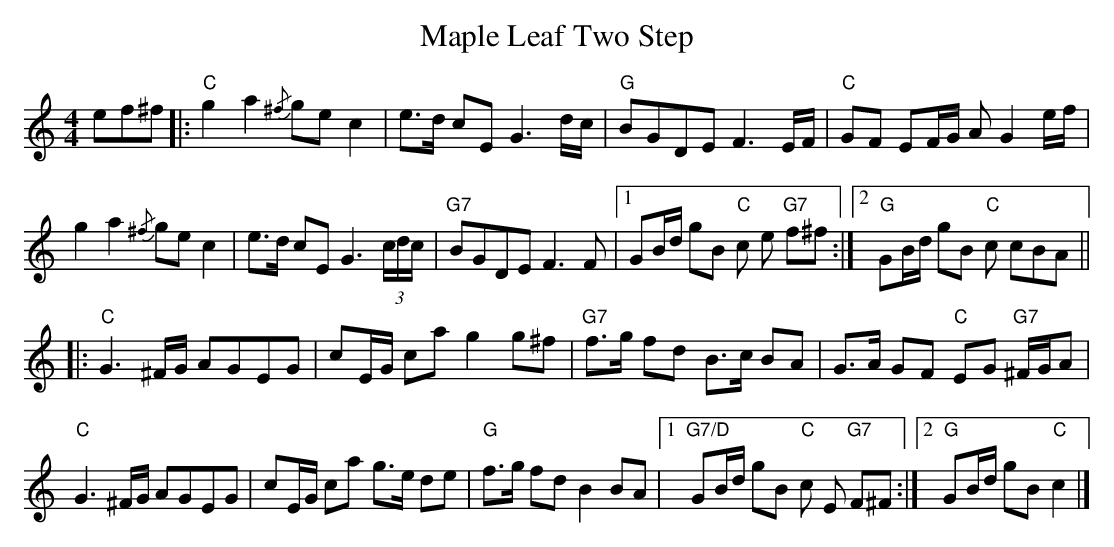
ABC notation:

X:1
T:Maple Leaf Two Step
L:1/4
M:4/4
K:C
V:1
e/f/^f/ |: "C" g a{/^f} g/e/ c | e/>d/ c/E/ G3/2 d/4c/4 | "G" B/G/D/E/ F3/2 E/4F/4 |  "C" G/F/ E/F/4G/4 A/ G e/4f/4 |
g a{/^f} g/e/ c | e/>d/ c/E/ G3/2 (3c/4d/4c/4 | "G7" B/G/D/E/ F3/2 F/ |1  G/B/4d/4 g/B/ "C" c/ e/ "G7"f/^f/ :|2 "G" G/B/4d/4 g/B/ "C" c/ c/B/A/ ||
|:"C" G3/2 ^F/4G/4 A/G/E/G/ | c/E/4G/4 c/a/ g g/^f/ |  "G7" f/>g/ f/d/ B/>c/ B/A/ | G/>A/ G/F/ "C" E/G/ "G7" ^F/4G/4A/ |
"C" G3/2 ^F/4G/4 A/G/E/G/ | c/E/4G/4 c/a/ g/>e/ d/e/ |  "G" f/>g/ f/d/ B B/A/ |1 "G7/D" G/B/4d/4 g/B/ "C" c/ E/ "G7"F/^F/ :|2 "G" G/B/4d/4 g/B/ "C" c |]
